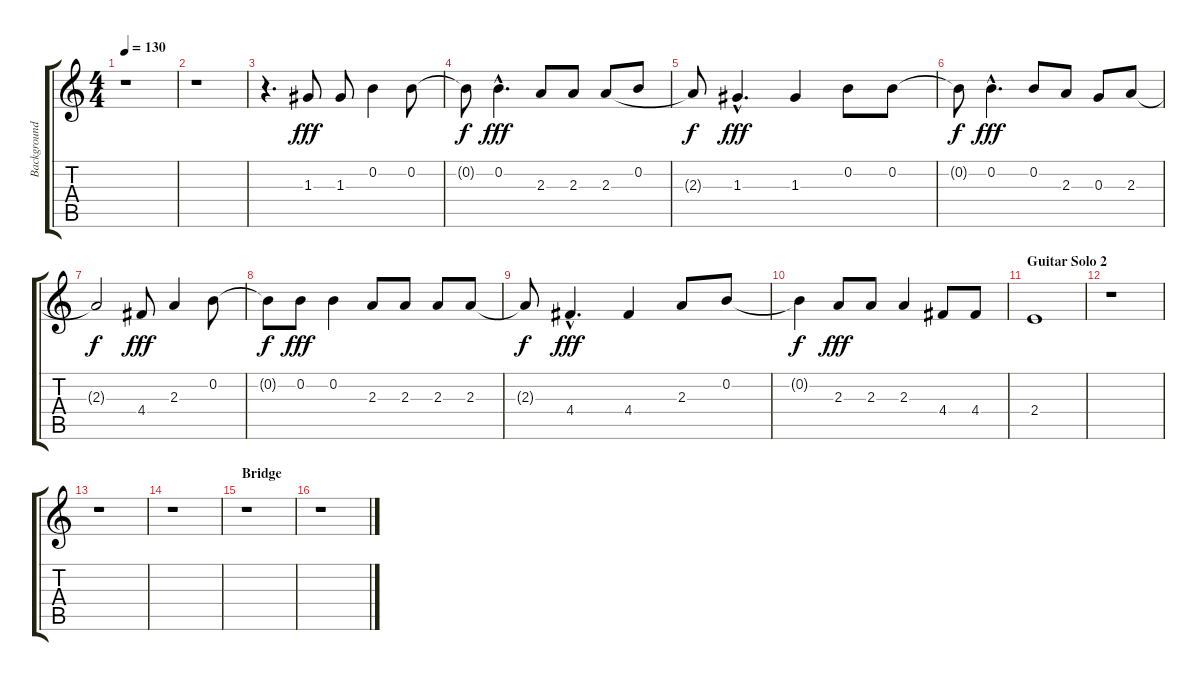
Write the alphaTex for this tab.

\track ("Background Vocals (Townshend?)" "Background") {instrument electricguitarjazz}
\staff {score tabs}
\tuning (E4 B3 G3 D3 A2 E2) {hide}
\ts (4 4)
\tempo 130
\clef g2
\ks c
r.1{dy f} |
r.1 |
r.4{d volume 8} 1.3.8{dy fff} 1.3.8 0.2.4 0.2.8 |
0.2{t}.8{dy f} 0.2{hac}.4{d dy fff} 2.3.8 2.3.8 2.3.8 0.2.8 |
2.3{t}.8{dy f} 1.3{hac}.4{d dy fff} 1.3.4 0.2.8 0.2.8 |
0.2{t}.8{dy f} 0.2{hac}.4{d dy fff} 0.2.8 2.3.8 0.3.8 2.3.8 |
2.3{t}.2{dy f} 4.4.8{dy fff} 2.3.4 0.2.8 |
0.2{t}.8{dy f} 0.2.8{dy fff} 0.2.4 2.3.8 2.3.8 2.3.8 2.3.8 |
2.3{t}.8{dy f} 4.4{hac}.4{d dy fff} 4.4.4 2.3.8 0.2.8 |
0.2{t}.4{dy f} 2.3.8{dy fff} 2.3.8 2.3.4 4.4.8 4.4.8 |
\section ("" "Guitar Solo 2")
2.4.1 |
r.1 |
r.1 |
r.1 |
\section ("" "Bridge")
r.1 |
r.1
